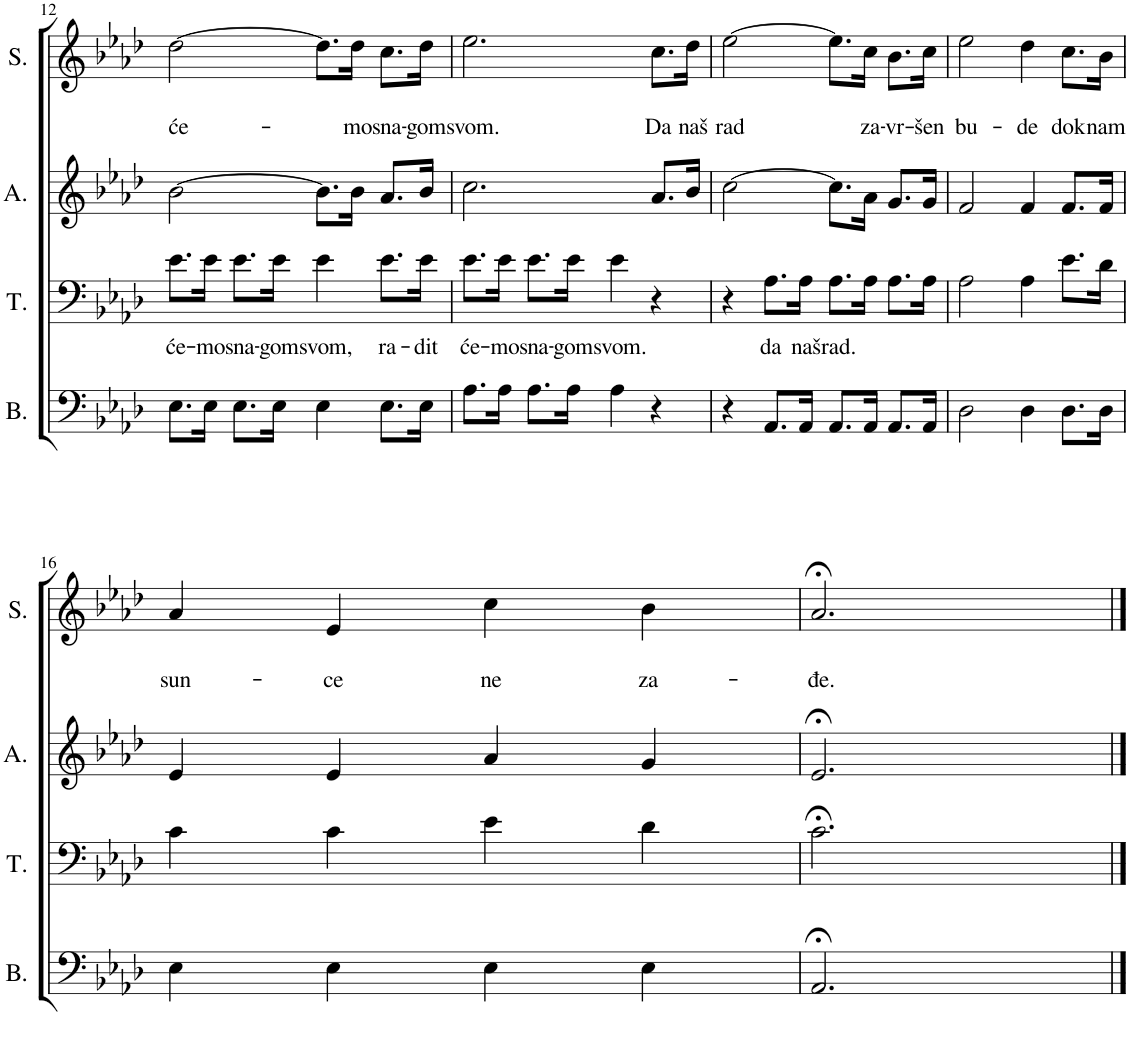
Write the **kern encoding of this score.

**kern	**kern	**text	**kern	**kern	**text	**text
*part4	*part3	*part3	*part2	*part1	*part1	*part1
*staff4	*staff3	*staff3	*staff2	*staff1	*staff1	*staff1
*I"Bass	*I"Tenor	*	*I"Alto	*I"Soprano	*	*
*I'B.	*I'T.	*	*I'A.	*I'S.	*	*
!!LO:PB:g=z
*clefF4	*clefF4	*	*clefG2	*clefG2	*	*
*k[b-e-a-d-]	*k[b-e-a-d-]	*	*k[b-e-a-d-]	*k[b-e-a-d-]	*	*
*M4/4	*M4/4	*	*M4/4	*M4/4	*	*
*met(c)	*met(c)	*	*met(c)	*met(c)	*	*
=12	=12	=12	=12	=12	=12	=12
!	!	!LO:LY:b	!	!	!	!LO:LY:b
8.E-\L	8.e-\L	će-	[2b-\	[2dd-\	.	će-
!	!	!LO:LY:b	!	!	!	!
16E-\Jk	16e-\Jk	-mo	.	.	.	.
!	!	!LO:LY:b	!	!	!	!
8.E-\L	8.e-\L	sna-	.	.	.	.
!	!	!LO:LY:b	!	!	!	!
16E-\Jk	16e-\Jk	-gom	.	.	.	.
!	!	!LO:LY:b	!	!	!	!
4E-\	4e-\	svom,	8.b-\L]	8.dd-\L]	.	.
!	!	!	!	!	!	!LO:LY:b
.	.	.	16b-\Jk	16dd-\Jk	.	-mo
!	!	!LO:LY:b	!	!	!	!LO:LY:b
8.E-\L	8.e-\L	ra-	8.a-/L	8.cc\L	.	sna-
!	!	!LO:LY:b	!	!	!	!LO:LY:b
16E-\Jk	16e-\Jk	-dit	16b-/Jk	16dd-\Jk	.	-gom
=13	=13	=13	=13	=13	=13	=13
!	!	!LO:LY:b	!	!	!	!LO:LY:b
8.A-\L	8.e-\L	će-	2.cc\	2.ee-\	.	svom.
!	!	!LO:LY:b	!	!	!	!
16A-\Jk	16e-\Jk	-mo	.	.	.	.
!	!	!LO:LY:b	!	!	!	!
8.A-\L	8.e-\L	sna-	.	.	.	.
!	!	!LO:LY:b	!	!	!	!
16A-\Jk	16e-\Jk	-gom	.	.	.	.
!	!	!LO:LY:b	!	!	!	!
4A-\	4e-\	svom.	.	.	.	.
!	!	!	!	!	!	!LO:LY:b
4r	4r	.	8.a-/L	8.cc\L	.	Da
!	!	!	!	!	!	!LO:LY:b
.	.	.	16b-/Jk	16dd-\Jk	.	naš
=14	=14	=14	=14	=14	=14	=14
!	!	!	!	!	!	!LO:LY:b
4r	4r	.	[2cc\	[2ee-\	.	rad
!	!	!LO:LY:b	!	!	!	!
8.AA-/L	8.A-\L	da	.	.	.	.
!	!	!LO:LY:b	!	!	!	!
16AA-/Jk	16A-\Jk	naš	.	.	.	.
!	!	!LO:LY:b	!	!	!	!
8.AA-/L	8.A-\L	rad.	8.cc\L]	8.ee-\L]	.	.
!	!	!	!	!	!	!LO:LY:b
16AA-/Jk	16A-\Jk	.	16a-\Jk	16cc\Jk	.	za-
!	!	!	!	!	!	!LO:LY:b
8.AA-/L	8.A-\L	.	8.g/L	8.b-\L	.	-vr-
!	!	!	!	!	!	!LO:LY:b
16AA-/Jk	16A-\Jk	.	16g/Jk	16cc\Jk	.	-šen
=15	=15	=15	=15	=15	=15	=15
!	!	!	!	!	!	!LO:LY:b
2D-\	2A-\	.	2f/	2ee-\	.	bu-
!	!	!	!	!	!	!LO:LY:b
4D-\	4A-\	.	4f/	4dd-\	.	-de
!	!	!	!	!	!	!LO:LY:b
8.D-\L	8.e-\L	.	8.f/L	8.cc\L	.	dok
!	!	!	!	!	!	!LO:LY:b
16D-\Jk	16d-\Jk	.	16f/Jk	16b-\Jk	.	nam
!!LO:LB:g=z
=16	=16	=16	=16	=16	=16	=16
!	!	!	!	!	!	!LO:LY:b
4E-\	4c\	.	4e-/	4a-/	.	sun-
!	!	!	!	!	!	!LO:LY:b
4E-\	4c\	.	4e-/	4e-/	.	-ce
!	!	!	!	!	!	!LO:LY:b
4E-\	4e-\	.	4a-/	4cc\	.	ne
!	!	!	!	!	!	!LO:LY:b
4E-\	4d-\	.	4g/	4b-\	.	za-
=17	=17	=17	=17	=17	=17	=17
!	!	!	!	!	!	!LO:LY:b
2.AA-;</	2.c;<\	.	2.e-;</	2.a-;</	.	-đe.
==	==	==	==	==	==	==
*-	*-	*-	*-	*-	*-	*-
